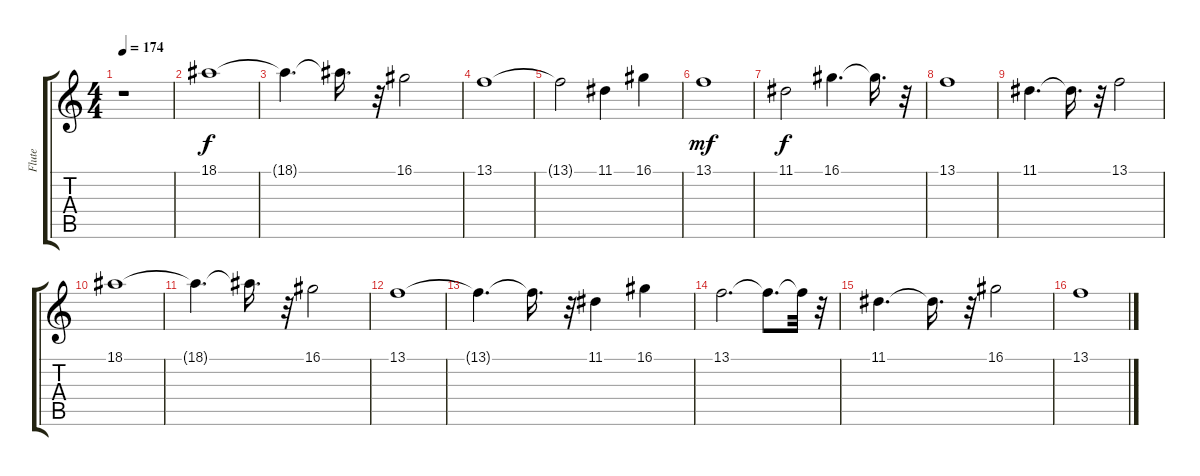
\track ("Flute" "Flute") {instrument panflute}
\staff {score tabs}
\tuning (E4 B3 G3 D3 A2 E2) {hide}
\ts (4 4)
\tempo 174
\clef g2
\ks c
r.1{dy f} |
18.1.1 |
18.1{t}.4{d} 18.1{t}.16{d} r.32 16.1.2 |
13.1.1 |
13.1{t}.2 11.1.4 16.1.4 |
13.1.1{dy mf} |
11.1.2{dy f} 16.1.4{d} 16.1{t}.16{d} r.32 |
13.1.1 |
11.1.4{d} 11.1{t}.16{d} r.32 13.1.2 |
18.1.1 |
18.1{t}.4{d} 18.1{t}.16{d} r.32 16.1.2 |
13.1.1 |
13.1{t}.4{d} 13.1{t}.16{d} r.32 11.1.4 16.1.4 |
13.1.2{d} 13.1{t}.8{d} 13.1{t}.32 r.32 |
11.1.4{d} 11.1{t}.16{d} r.32 16.1.2 |
13.1.1
